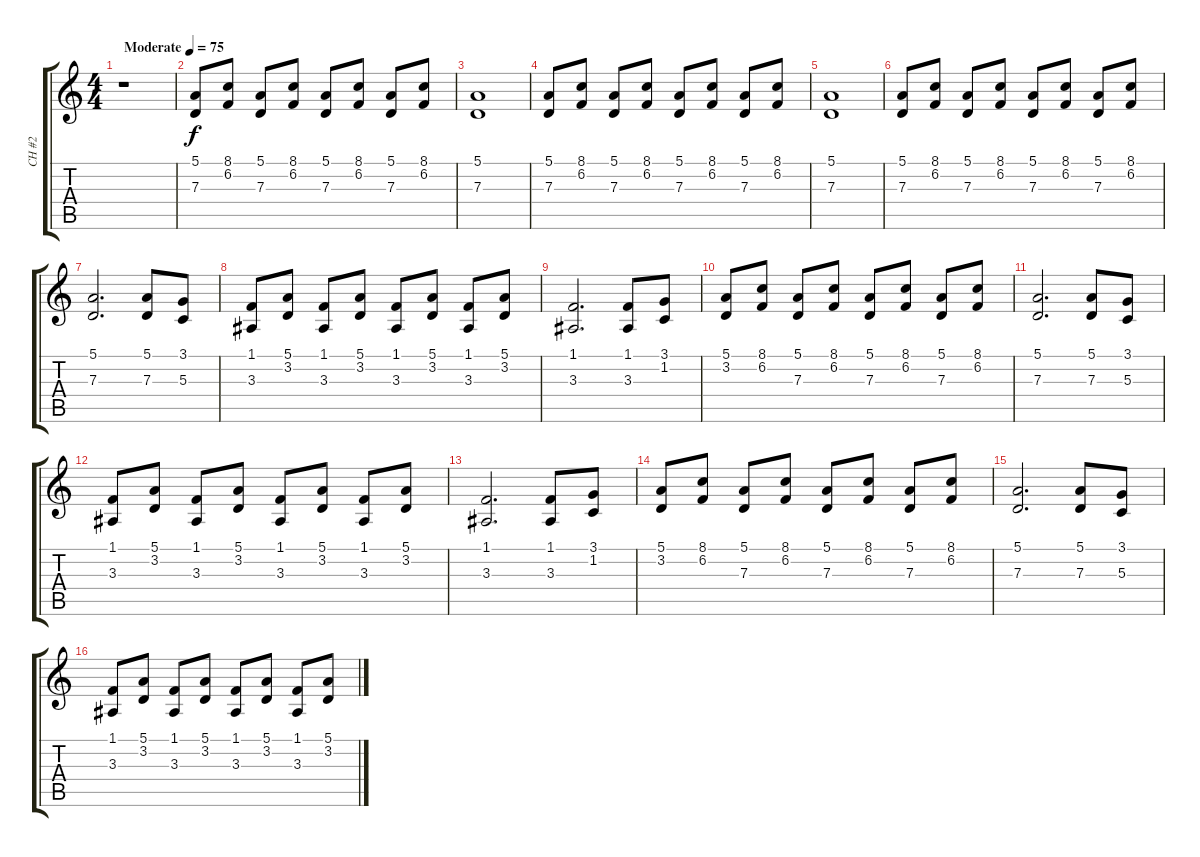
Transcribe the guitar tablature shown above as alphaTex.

\track ("CH #2" "CH #2") {instrument celesta}
\staff {score tabs}
\tuning (E4 B3 G3 D3 A2 E2) {hide}
\ts (4 4)
\tempo (75 "Moderate")
\clef g2
\ks c
r.1{dy f instrument celesta} |
(5.1 7.3).8 (8.1 6.2).8 (5.1 7.3).8 (8.1 6.2).8 (5.1 7.3).8 (8.1 6.2).8 (5.1 7.3).8 (8.1 6.2).8 |
(5.1 7.3).1 |
(5.1 7.3).8 (8.1 6.2).8 (5.1 7.3).8 (8.1 6.2).8 (5.1 7.3).8 (8.1 6.2).8 (5.1 7.3).8 (8.1 6.2).8 |
(5.1 7.3).1 |
(5.1 7.3).8 (8.1 6.2).8 (5.1 7.3).8 (8.1 6.2).8 (5.1 7.3).8 (8.1 6.2).8 (5.1 7.3).8 (8.1 6.2).8 |
(5.1 7.3).2{d} (5.1 7.3).8 (3.1 5.3).8 |
(1.1 3.3).8 (5.1 3.2).8 (1.1 3.3).8 (5.1 3.2).8 (1.1 3.3).8 (5.1 3.2).8 (1.1 3.3).8 (5.1 3.2).8 |
(1.1 3.3).2{d} (1.1 3.3).8 (3.1 1.2).8 |
(5.1 3.2).8 (8.1 6.2).8 (5.1 7.3).8 (8.1 6.2).8 (5.1 7.3).8 (8.1 6.2).8 (5.1 7.3).8 (8.1 6.2).8 |
(5.1 7.3).2{d} (5.1 7.3).8 (3.1 5.3).8 |
(1.1 3.3).8 (5.1 3.2).8 (1.1 3.3).8 (5.1 3.2).8 (1.1 3.3).8 (5.1 3.2).8 (1.1 3.3).8 (5.1 3.2).8 |
(1.1 3.3).2{d} (1.1 3.3).8 (3.1 1.2).8 |
(5.1 3.2).8 (8.1 6.2).8 (5.1 7.3).8 (8.1 6.2).8 (5.1 7.3).8 (8.1 6.2).8 (5.1 7.3).8 (8.1 6.2).8 |
(5.1 7.3).2{d} (5.1 7.3).8 (3.1 5.3).8 |
(1.1 3.3).8 (5.1 3.2).8 (1.1 3.3).8 (5.1 3.2).8 (1.1 3.3).8 (5.1 3.2).8 (1.1 3.3).8 (5.1 3.2).8
